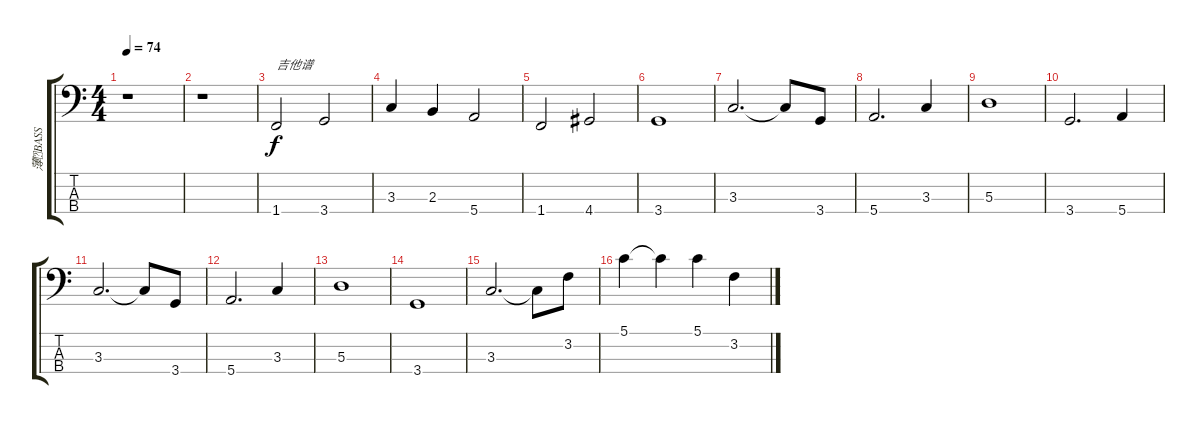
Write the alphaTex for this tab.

\track ("薄BASS" "薄BASS") {instrument electricbassfinger}
\staff {score tabs}
\tuning (G2 D2 A1 E1) {hide}
\ts (4 4)
\tempo 74
\clef f4
\ks c
r.1{dy f} |
r.1 |
1.4.2{txt "吉他谱"} 3.4.2 |
3.3.4 2.3.4 5.4.2 |
1.4.2 4.4.2 |
3.4.1 |
3.3.2{d} 3.3{t}.8 3.4.8 |
5.4.2{d} 3.3.4 |
5.3.1 |
3.4.2{d} 5.4.4 |
3.3.2{d} 3.3{t}.8 3.4.8 |
5.4.2{d} 3.3.4 |
5.3.1 |
3.4.1 |
3.3.2{d} 3.3{t}.8 3.2.8 |
5.1.4 5.1{t}.4 5.1.4 3.2.4
